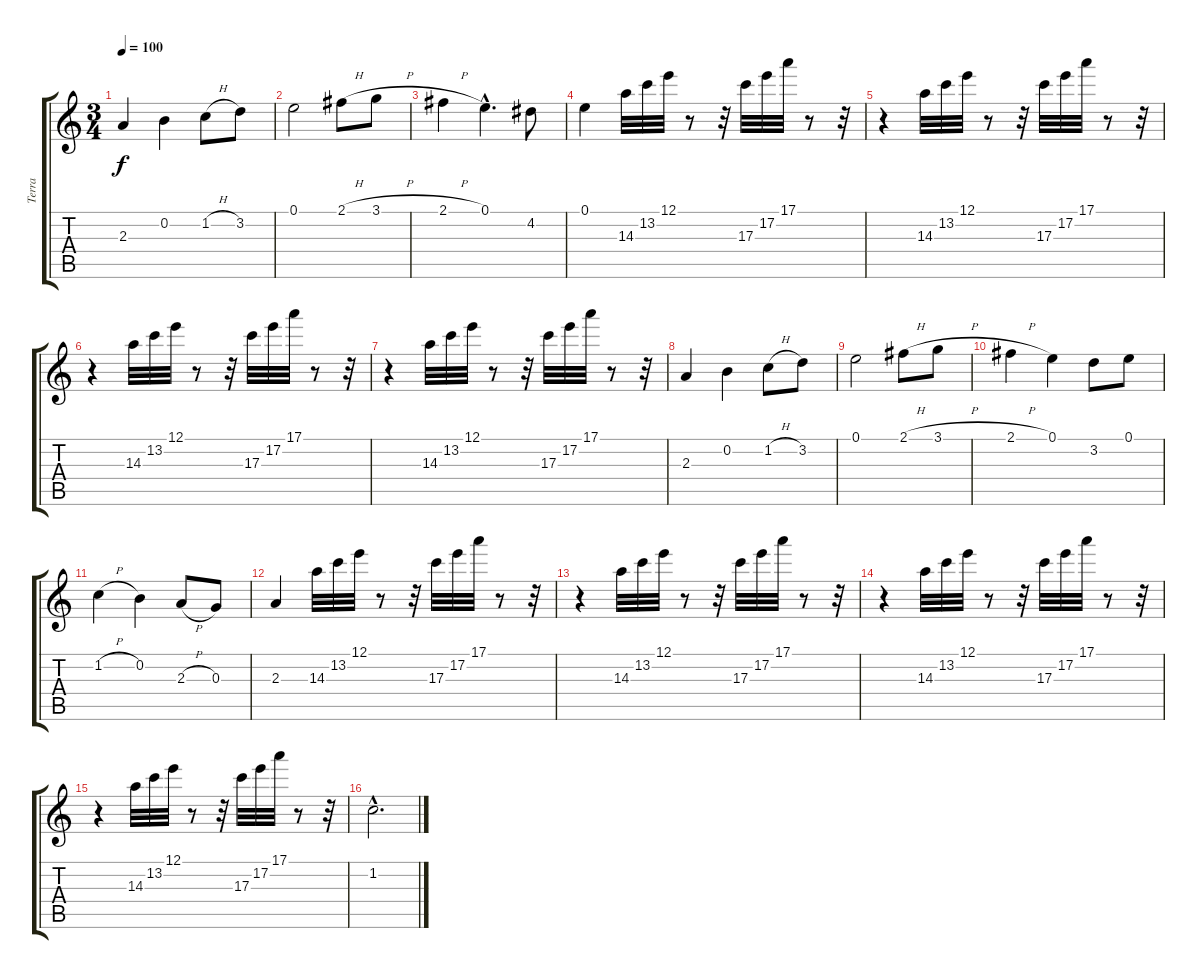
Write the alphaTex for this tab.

\track ("Terra" "Terra") {instrument acousticguitarnylon}
\staff {score tabs}
\tuning (E4 B3 G3 D3 A2 E2) {hide}
\ts (3 4)
\tempo 100
\clef g2
\ks c
2.3.4{dy f} 0.2.4 1.2{h}.8 3.2.8 |
0.1.2 2.1{h}.8 3.1{h}.8 |
2.1{h}.4 0.1{hac}.4{d} 4.2.8 |
0.1.4 14.3.32 13.2.32 12.1.32 r.8 r.32 17.3.32 17.2.32 17.1.32 r.8 r.32 |
r.4 14.3.32 13.2.32 12.1.32 r.8 r.32 17.3.32 17.2.32 17.1.32 r.8 r.32 |
r.4 14.3.32 13.2.32 12.1.32 r.8 r.32 17.3.32 17.2.32 17.1.32 r.8 r.32 |
r.4 14.3.32 13.2.32 12.1.32 r.8 r.32 17.3.32 17.2.32 17.1.32 r.8 r.32 |
2.3.4 0.2.4 1.2{h}.8 3.2.8 |
0.1.2 2.1{h}.8 3.1{h}.8 |
2.1{h}.4 0.1.4 3.2.8 0.1.8 |
1.2{h}.4 0.2.4 2.3{h}.8 0.3.8 |
2.3.4 14.3.32 13.2.32 12.1.32 r.8 r.32 17.3.32 17.2.32 17.1.32 r.8 r.32 |
r.4 14.3.32 13.2.32 12.1.32 r.8 r.32 17.3.32 17.2.32 17.1.32 r.8 r.32 |
r.4 14.3.32 13.2.32 12.1.32 r.8 r.32 17.3.32 17.2.32 17.1.32 r.8 r.32 |
r.4 14.3.32 13.2.32 12.1.32 r.8 r.32 17.3.32 17.2.32 17.1.32 r.8 r.32 |
1.2{hac}.2{d}
